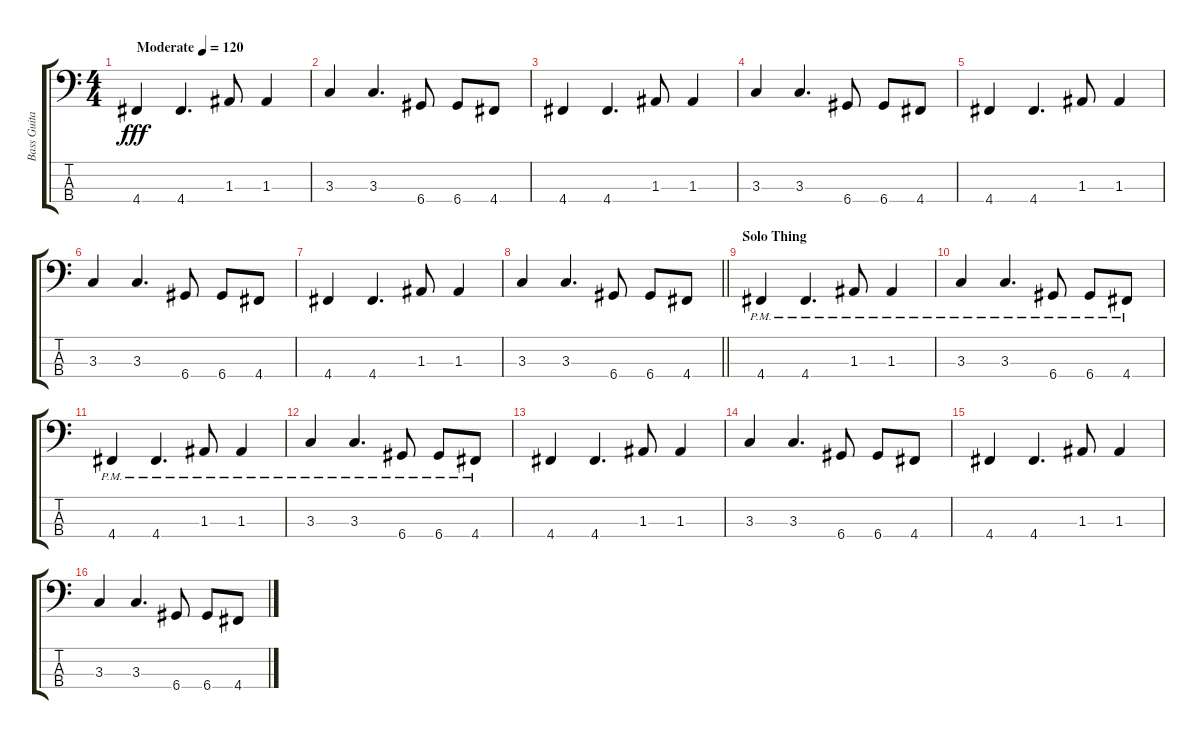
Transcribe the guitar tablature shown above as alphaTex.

\track ("Bass Guitar" "Bass Guita") {instrument electricbassfinger}
\staff {score tabs}
\tuning (G2 D2 A1 D1) {hide}
\ts (4 4)
\tempo (120 "Moderate")
\clef f4
\ks c
4.4.4{dy fff instrument electricbassfinger} 4.4.4{d} 1.3.8 1.3.4 |
3.3.4 3.3.4{d} 6.4.8 6.4.8 4.4.8 |
4.4.4 4.4.4{d} 1.3.8 1.3.4 |
3.3.4 3.3.4{d} 6.4.8 6.4.8 4.4.8 |
4.4.4 4.4.4{d} 1.3.8 1.3.4 |
3.3.4 3.3.4{d} 6.4.8 6.4.8 4.4.8 |
4.4.4 4.4.4{d} 1.3.8 1.3.4 |
\barLineRight lightlight
3.3.4 3.3.4{d} 6.4.8 6.4.8 4.4.8 |
\section ("" "Solo Thing")
4.4{pm}.4 4.4{pm}.4{d} 1.3{pm}.8 1.3{pm}.4 |
3.3{pm}.4 3.3{pm}.4{d} 6.4{pm}.8 6.4{pm}.8 4.4{pm}.8 |
4.4{pm}.4 4.4{pm}.4{d} 1.3{pm}.8 1.3{pm}.4 |
3.3{pm}.4 3.3{pm}.4{d} 6.4{pm}.8 6.4{pm}.8 4.4{pm}.8 |
4.4.4 4.4.4{d} 1.3.8 1.3.4 |
3.3.4 3.3.4{d} 6.4.8 6.4.8 4.4.8 |
4.4.4 4.4.4{d} 1.3.8 1.3.4 |
3.3.4 3.3.4{d} 6.4.8 6.4.8 4.4.8
